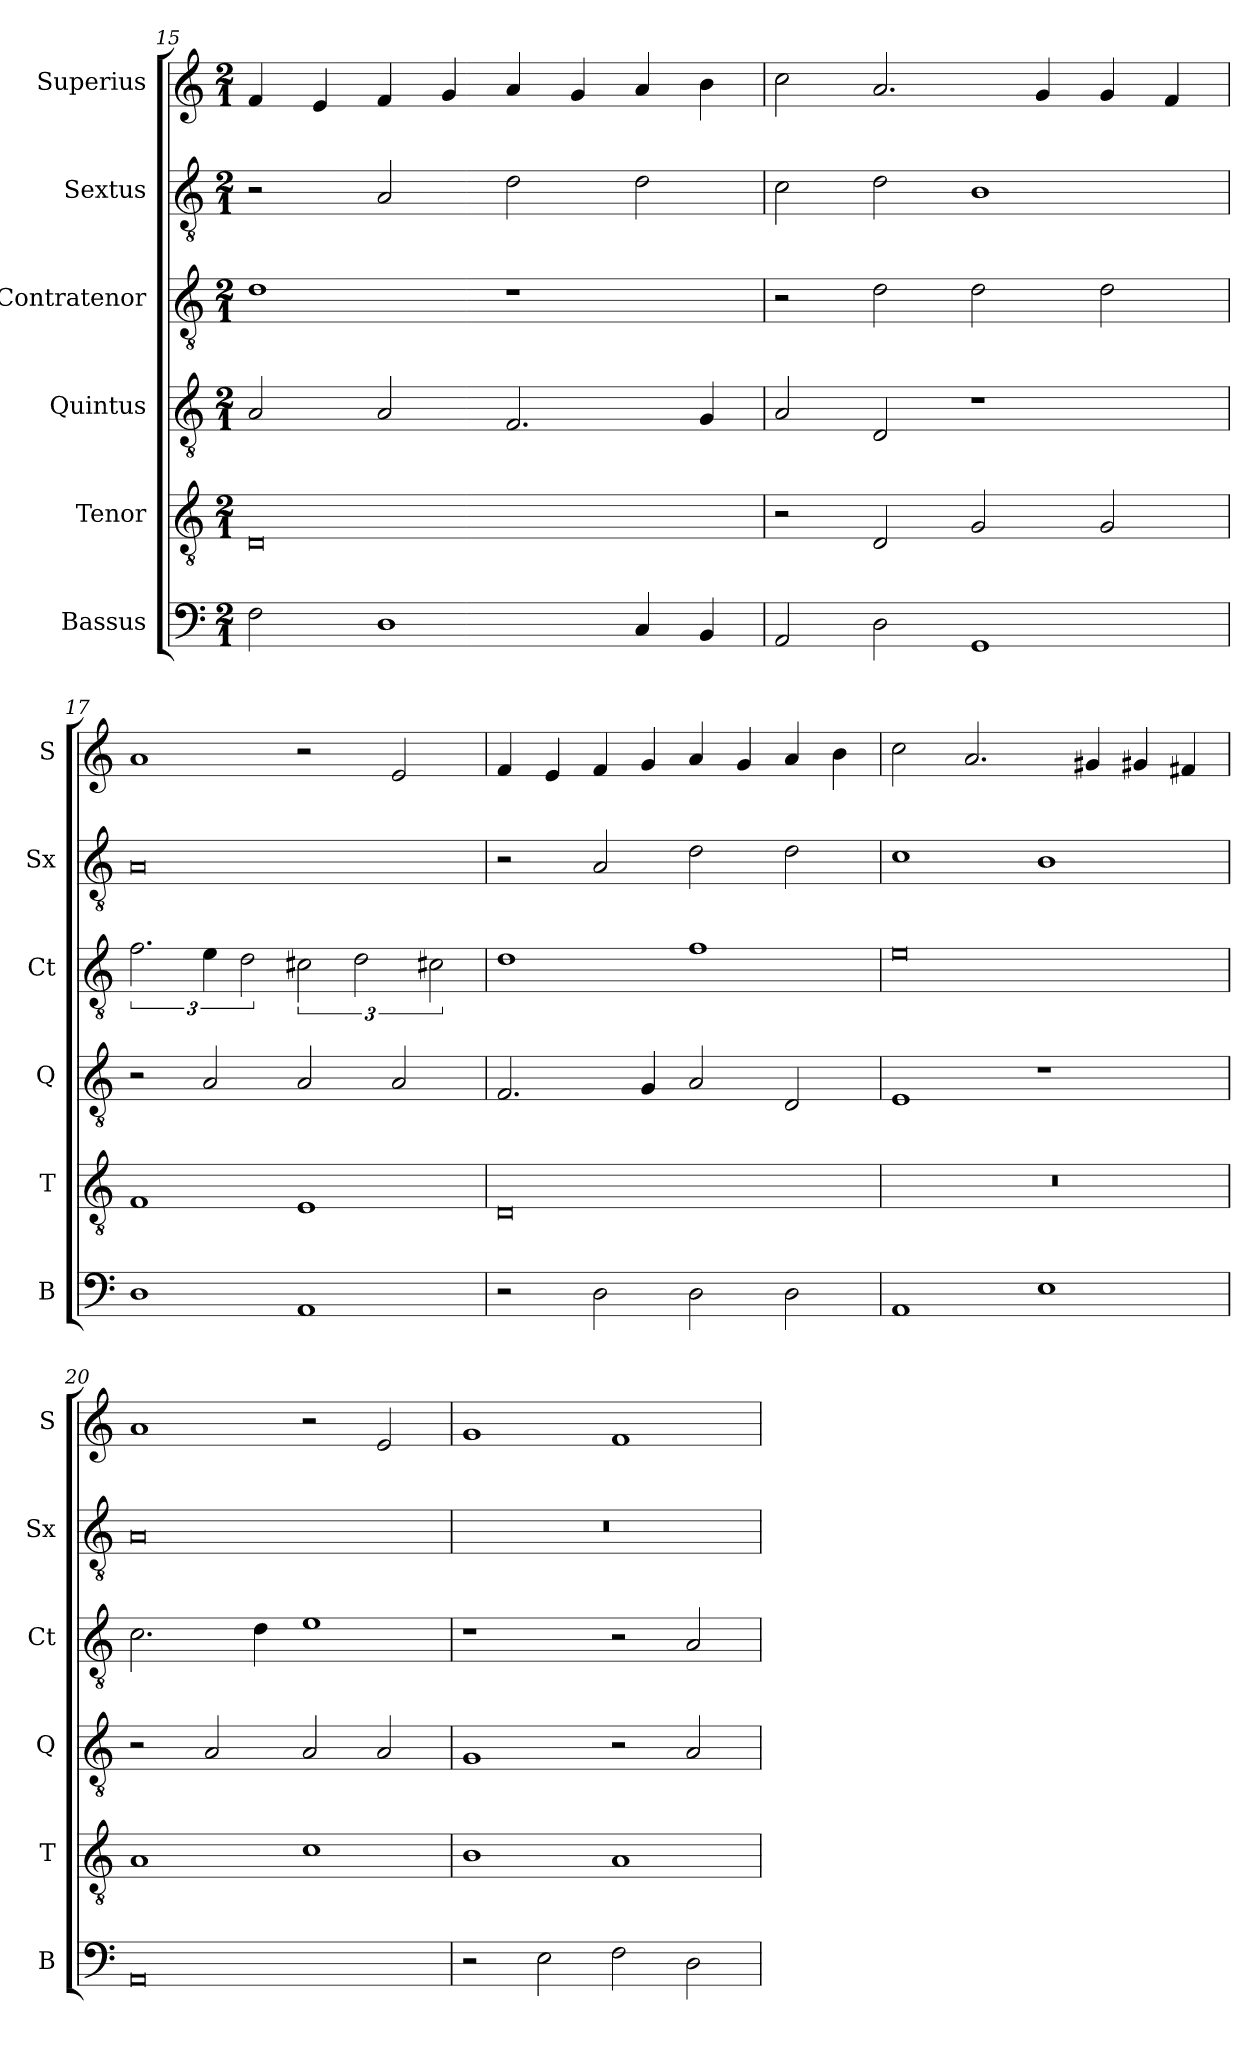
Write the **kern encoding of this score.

**kern	**kern	**kern	**kern	**kern	**kern
*part6	*part5	*part4	*part3	*part2	*part1
*staff6	*staff5	*staff4	*staff3	*staff2	*staff1
*I"Bassus	*I"Tenor	*I"Quintus	*I"Contratenor	*I"Sextus	*I"Superius
*I'B	*I'T	*I'Q	*I'Ct	*I'Sx	*I'S
*clefF4	*clefGv2	*clefGv2	*clefGv2	*clefGv2	*clefG2
*k[]	*k[]	*k[]	*k[]	*k[]	*k[]
*M2/1	*M2/1	*M2/1	*M2/1	*M2/1	*M2/1
=15	=15	=15	=15	=15	=15
2F\	0D	2A/	1d	2r	4f/
.	.	.	.	.	4e/
1D	.	2A/	.	2A/	4f/
.	.	.	.	.	4g/
.	.	2.F/	1r	2d\	4a/
.	.	.	.	.	4g/
4C/	.	.	.	2d\	4a/
4BB/	.	4G/	.	.	4b\
=16	=16	=16	=16	=16	=16
2AA/	2r	2A/	2r	2c\	2cc\
2D\	2D/	2D/	2d\	2d\	2.a/
1GG	2G/	1r	2d\	1B	.
.	.	.	.	.	4g/
.	2G/	.	2d\	.	4g/
.	.	.	.	.	4f/
=17	=17	=17	=17	=17	=17
1D	1F	2r	3.f\	0A	1a
.	.	2A/	6e\	.	.
.	.	.	3d\	.	.
1AA	1E	2A/	3c#X\	.	2r
.	.	.	3d\	.	.
.	.	2A/	.	.	2e/
.	.	.	3c#X\	.	.
=18	=18	=18	=18	=18	=18
2r	0D	2.F/	1d	2r	4f/
.	.	.	.	.	4e/
2D\	.	.	.	2A/	4f/
.	.	4G/	.	.	4g/
2D\	.	2A/	1f	2d\	4a/
.	.	.	.	.	4g/
2D\	.	2D/	.	2d\	4a/
.	.	.	.	.	4b\
=19	=19	=19	=19	=19	=19
1AA	0r	1E	0e	1c	2cc\
.	.	.	.	.	2.a/
1E	.	1r	.	1B	.
.	.	.	.	.	4g#X/
.	.	.	.	.	4g#X/
.	.	.	.	.	4f#X/
=20	=20	=20	=20	=20	=20
0AA	1A	2r	2.c\	0A	1a
.	.	2A/	.	.	.
.	.	.	4d\	.	.
.	1c	2A/	1e	.	2r
.	.	2A/	.	.	2e/
=21	=21	=21	=21	=21	=21
2r	1B	1G	1r	0r	1g
2E\	.	.	.	.	.
2F\	1A	2r	2r	.	1f
2D\	.	2A/	2A/	.	.
=	=	=	=	=	=
*-	*-	*-	*-	*-	*-
